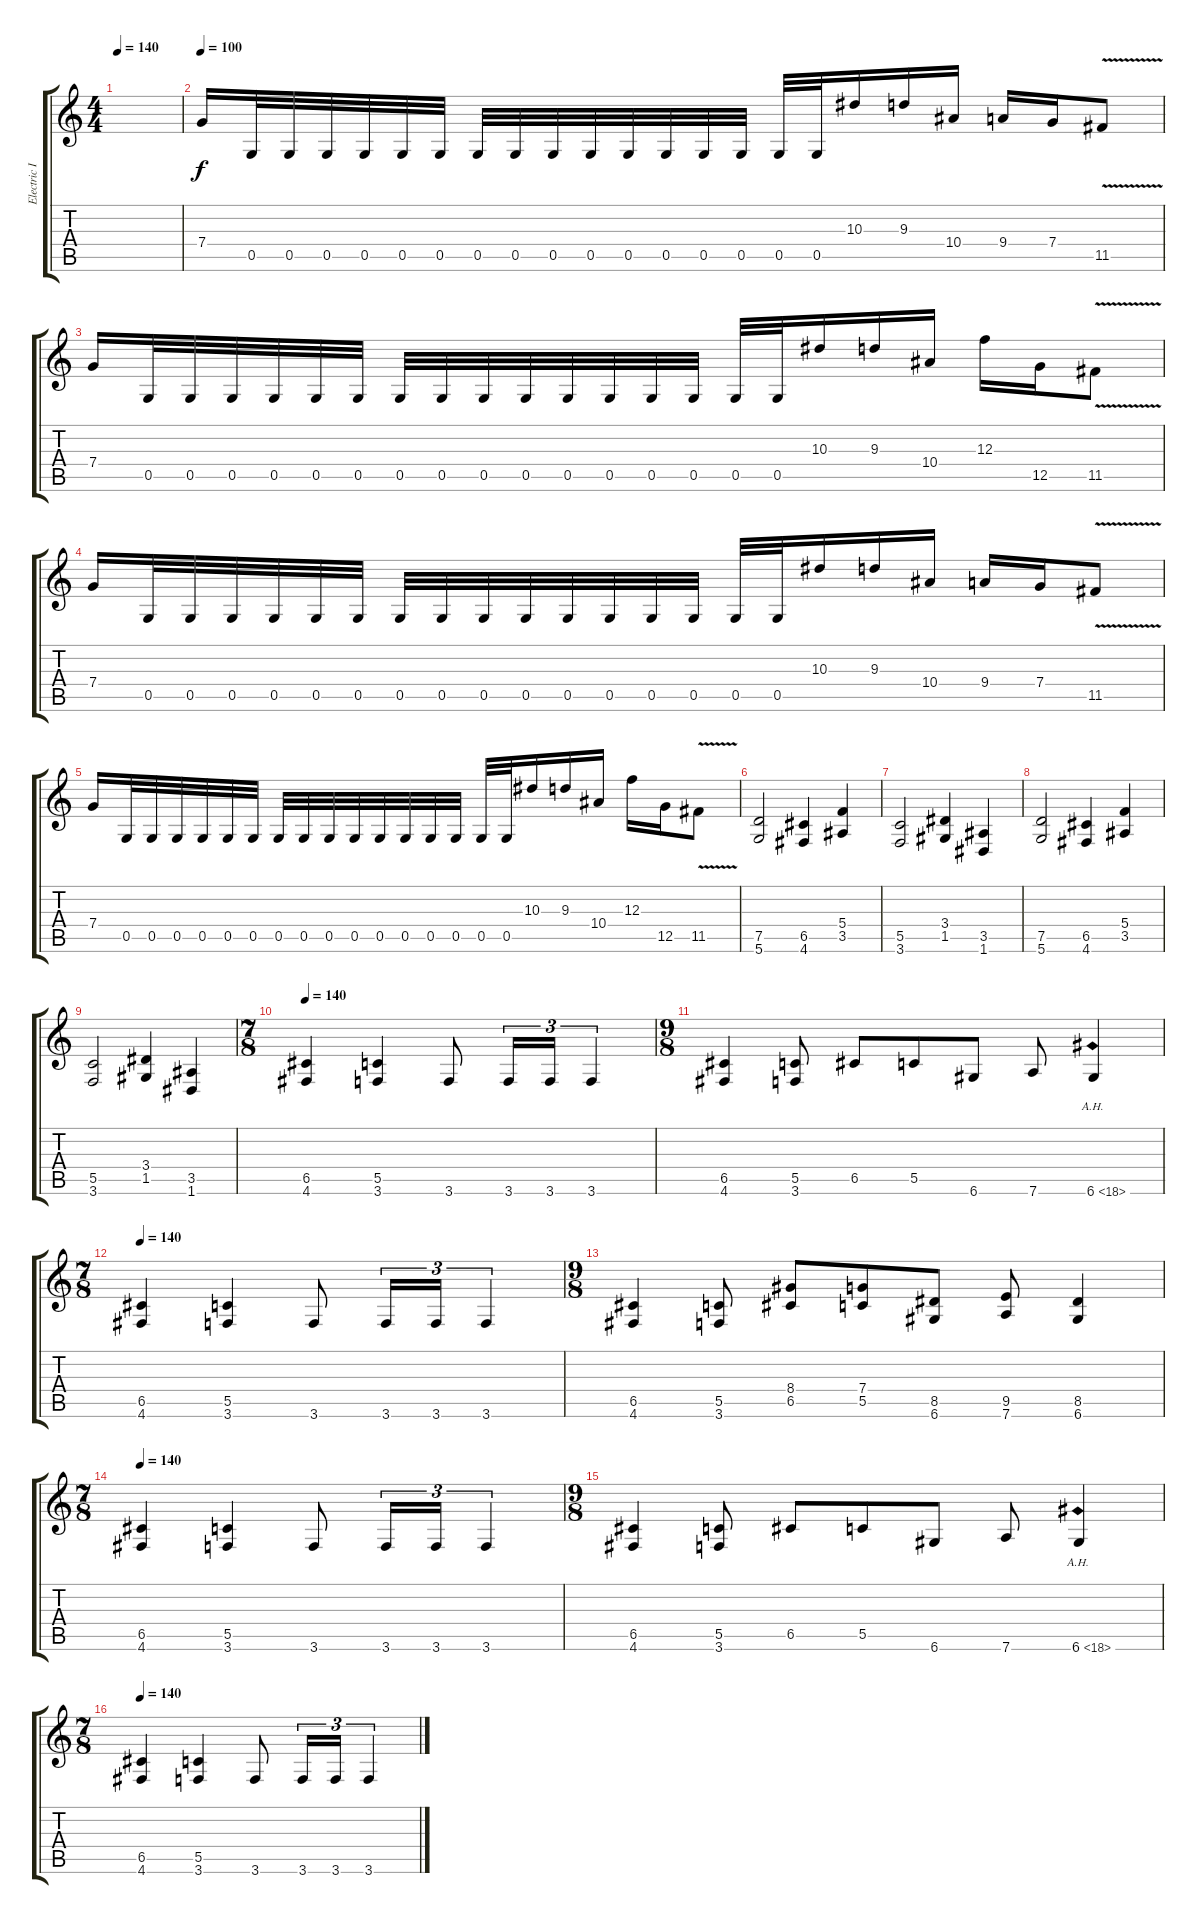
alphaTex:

\track ("Electric II" "Electric I") {instrument distortionguitar}
\staff {score tabs}
\tuning (D4 A3 F3 C3 G2 D2) {hide}
\ts (4 4)
\tempo 140
\clef g2
\ks c
|
\tempo 100
7.4.16 0.5.32 0.5.32 0.5.32 0.5.32 0.5.32 0.5.32 0.5.32 0.5.32 0.5.32 0.5.32 0.5.32 0.5.32 0.5.32 0.5.32 0.5.32 0.5.32 10.3.16 9.3.16 10.4.16 9.4.16 7.4.16 11.5{v}.8 |
7.4.16 0.5.32 0.5.32 0.5.32 0.5.32 0.5.32 0.5.32 0.5.32 0.5.32 0.5.32 0.5.32 0.5.32 0.5.32 0.5.32 0.5.32 0.5.32 0.5.32 10.3.16 9.3.16 10.4.16 12.3.16 12.5.16 11.5{v}.8 |
7.4.16 0.5.32 0.5.32 0.5.32 0.5.32 0.5.32 0.5.32 0.5.32 0.5.32 0.5.32 0.5.32 0.5.32 0.5.32 0.5.32 0.5.32 0.5.32 0.5.32 10.3.16 9.3.16 10.4.16 9.4.16 7.4.16 11.5{v}.8 |
7.4.16 0.5.32 0.5.32 0.5.32 0.5.32 0.5.32 0.5.32 0.5.32 0.5.32 0.5.32 0.5.32 0.5.32 0.5.32 0.5.32 0.5.32 0.5.32 0.5.32 10.3.16 9.3.16 10.4.16 12.3.16 12.5.16 11.5{v}.8 |
(7.5 5.6).2 (6.5 4.6).4 (5.4 3.5).4 |
(5.5 3.6).2 (3.4 1.5).4 (3.5 1.6).4 |
(7.5 5.6).2 (6.5 4.6).4 (5.4 3.5).4 |
(5.5 3.6).2 (3.4 1.5).4 (3.5 1.6).4 |
\ts (7 8)
\tempo 140
(6.5 4.6).4 (5.5 3.6).4 3.6.8 3.6.16{tu (3 2)} 3.6.16{tu (3 2)} 3.6.4{tu (3 2)} |
\ts (9 8)
(6.5 4.6).4 (5.5 3.6).8 6.5.8 5.5.8 6.6.8 7.6.8 6.6{ah 12}.4 |
\ts (7 8)
\tempo 140
(6.5 4.6).4 (5.5 3.6).4 3.6.8 3.6.16{tu (3 2)} 3.6.16{tu (3 2)} 3.6.4{tu (3 2)} |
\ts (9 8)
(6.5 4.6).4 (5.5 3.6).8 (8.4 6.5).8 (7.4 5.5).8 (8.5 6.6).8 (9.5 7.6).8 (8.5 6.6).4 |
\ts (7 8)
\tempo 140
(6.5 4.6).4 (5.5 3.6).4 3.6.8 3.6.16{tu (3 2)} 3.6.16{tu (3 2)} 3.6.4{tu (3 2)} |
\ts (9 8)
(6.5 4.6).4 (5.5 3.6).8 6.5.8 5.5.8 6.6.8 7.6.8 6.6{ah 12}.4 |
\ts (7 8)
\tempo 140
(6.5 4.6).4 (5.5 3.6).4 3.6.8 3.6.16{tu (3 2)} 3.6.16{tu (3 2)} 3.6.4{tu (3 2)}
